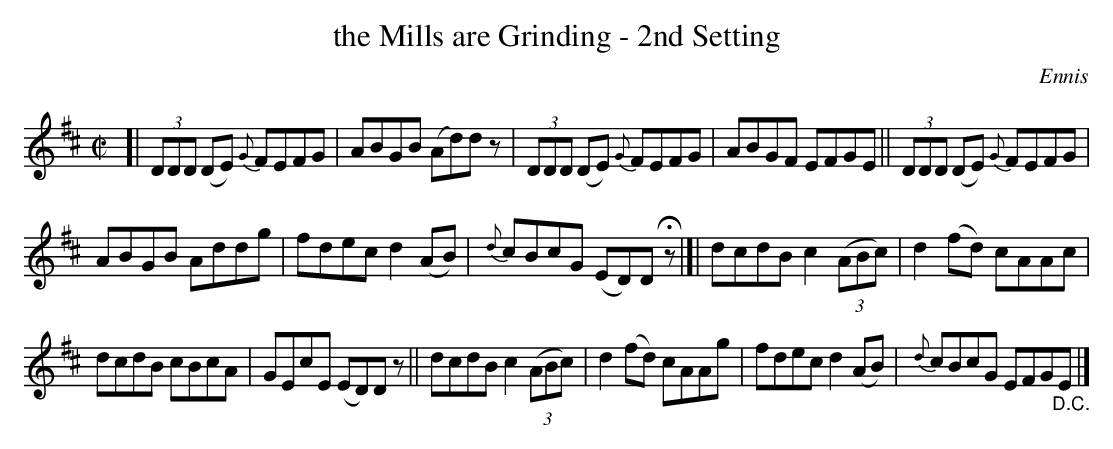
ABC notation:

X:1
T: the Mills are Grinding - 2nd Setting
O: Ennis
M: C|
L: 1/8
K: D
[|\
(3DDD (DE) {G}FEFG | ABGB (Ad)dz |\
(3DDD (DE) {G}FEFG| ABGF EFGE ||\
(3DDD (DE) {G}FEFG |
ABGB Addg |\
fdec d2(AB) | {d}cBcG (ED)D Hz |[|\
dcdB c2((3ABc) | d2(fd) cAAc |
dcdB cBcA | GEcE (ED)Dz ||\
dcdB c2((3ABc) | d2(fd) cAAg |\
fdec d2(AB) | {d}cBcG EFG"_D.C."E |]
